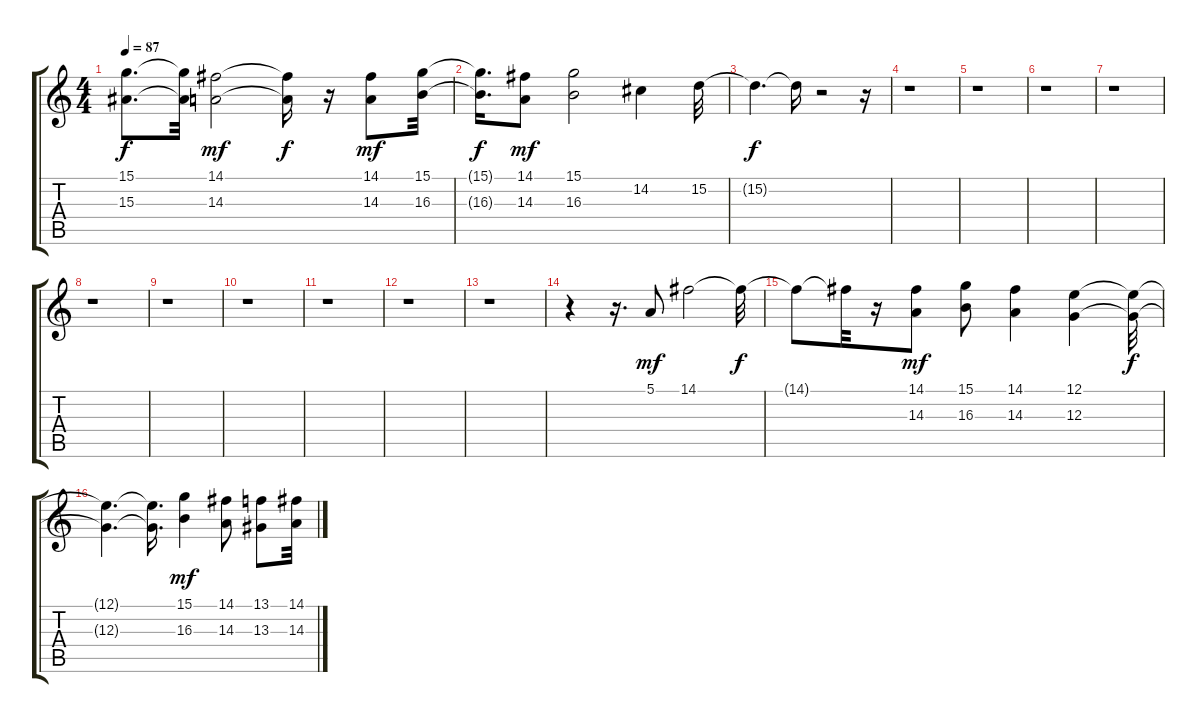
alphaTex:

\track "" {instrument stringensemble2}
\staff {score tabs}
\tuning (E4 B3 G3 D3 A2 E2) {hide}
\ts (4 4)
\tempo 87
\clef g2
\ks c
(15.1{t} 15.3{t}).8{d dy f} (15.1{t} 15.3{t}).32 (14.1 14.3).2{dy mf} (14.1{t} 14.3{t}).16{dy f} r.16 (14.1 14.3).8{dy mf} (15.1 16.3).32 |
(15.1{t} 16.3{t}).16{d dy f} (14.1 14.3).8{dy mf} (15.1 16.3).2 14.2.4 15.2.32 |
15.2{t}.4{d dy f} 15.2{t}.16 r.2 r.16 |
r.1 |
r.1 |
r.1 |
r.1 |
r.1 |
r.1 |
r.1 |
r.1 |
r.1 |
r.1 |
r.4 r.16{d} 5.1.8{dy mf} 14.1.2 14.1{t}.32{dy f} |
14.1{t}.8 14.1{t}.32 r.16 (14.1 14.3).8{dy mf} (15.1 16.3).8 (14.1 14.3).4 (12.1 12.3).4 (12.1{t} 12.3{t}).32{dy f} |
(12.1{t} 12.3{t}).4{d} (12.1{t} 12.3{t}).16{d} (15.1 16.3).4{dy mf} (14.1 14.3).8 (13.1 13.3).8 (14.1 14.3).32
